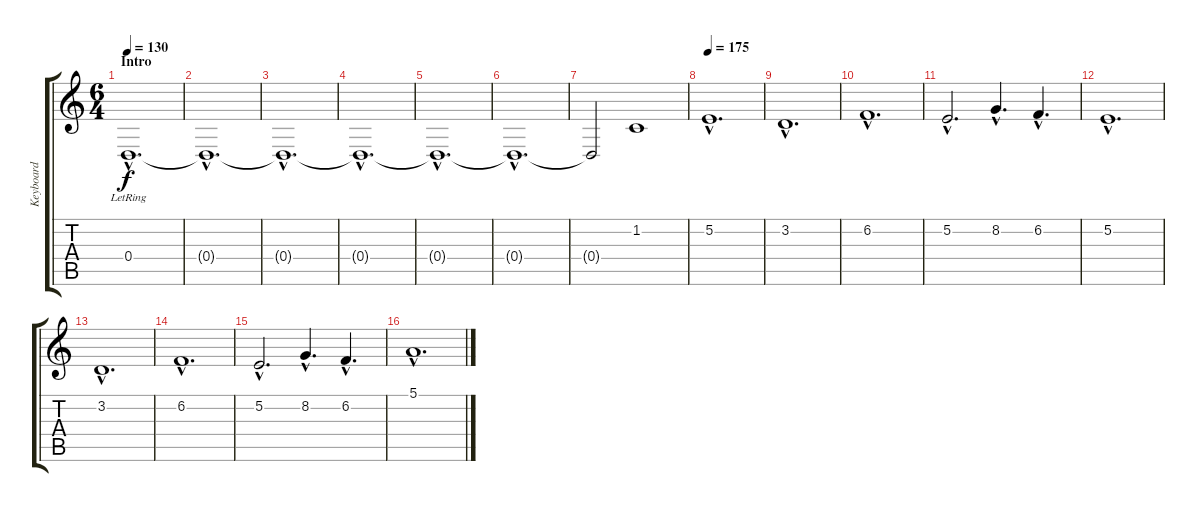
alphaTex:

\track ("Keyboard" "Keyboard") {instrument lead2sawtooth}
\staff {score tabs}
\tuning (E4 B3 G3 D3 A2 E2) {hide}
\ts (6 4)
\section ("" "Intro")
\tempo 130
\clef g2
\ks c
0.4{hac lr}.1{d dy f instrument lead2sawtooth} |
0.4{hac t}.1{d} |
0.4{hac t}.1{d} |
0.4{hac t}.1{d} |
0.4{hac t}.1{d} |
0.4{hac t}.1{d} |
0.4{t}.2 1.2.1 |
\tempo 175
5.2{hac}.1{d} |
3.2{hac}.1{d} |
6.2{hac}.1{d} |
5.2{hac}.2{d} 8.2{hac}.4{d} 6.2{hac}.4{d} |
5.2{hac}.1{d} |
3.2{hac}.1{d} |
6.2{hac}.1{d} |
5.2{hac}.2{d} 8.2{hac}.4{d} 6.2{hac}.4{d} |
5.1{hac}.1{d}
